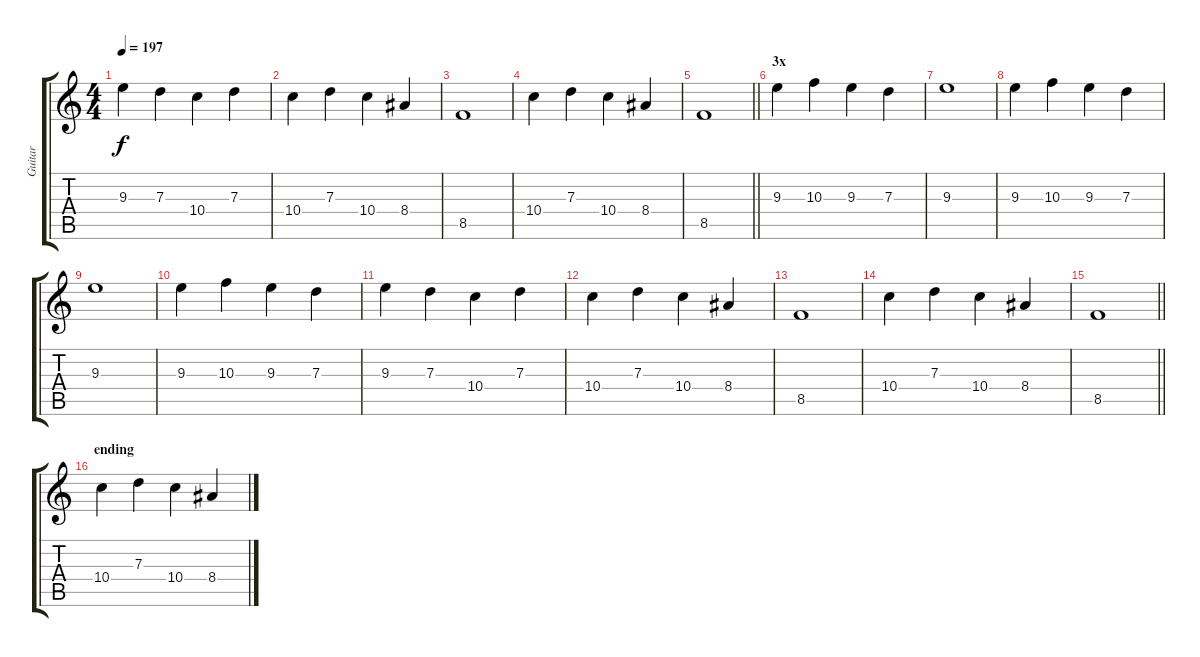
\track ("Guitar" "Guitar") {instrument distortionguitar}
\staff {score tabs}
\tuning (E4 B3 G3 D3 A2 E2) {hide}
\ts (4 4)
\tempo 197
\clef g2
\ks c
9.3.4{dy f} 7.3.4 10.4.4 7.3.4 |
10.4.4 7.3.4 10.4.4 8.4.4 |
8.5.1 |
10.4.4 7.3.4 10.4.4 8.4.4 |
\barLineRight lightlight
8.5.1 |
\section ("" "3x")
9.3.4 10.3.4 9.3.4 7.3.4 |
9.3.1 |
9.3.4 10.3.4 9.3.4 7.3.4 |
9.3.1 |
9.3.4 10.3.4 9.3.4 7.3.4 |
9.3.4 7.3.4 10.4.4 7.3.4 |
10.4.4 7.3.4 10.4.4 8.4.4 |
8.5.1 |
10.4.4 7.3.4 10.4.4 8.4.4 |
\barLineRight lightlight
8.5.1 |
\section ("" "ending")
10.4.4 7.3.4 10.4.4 8.4.4
